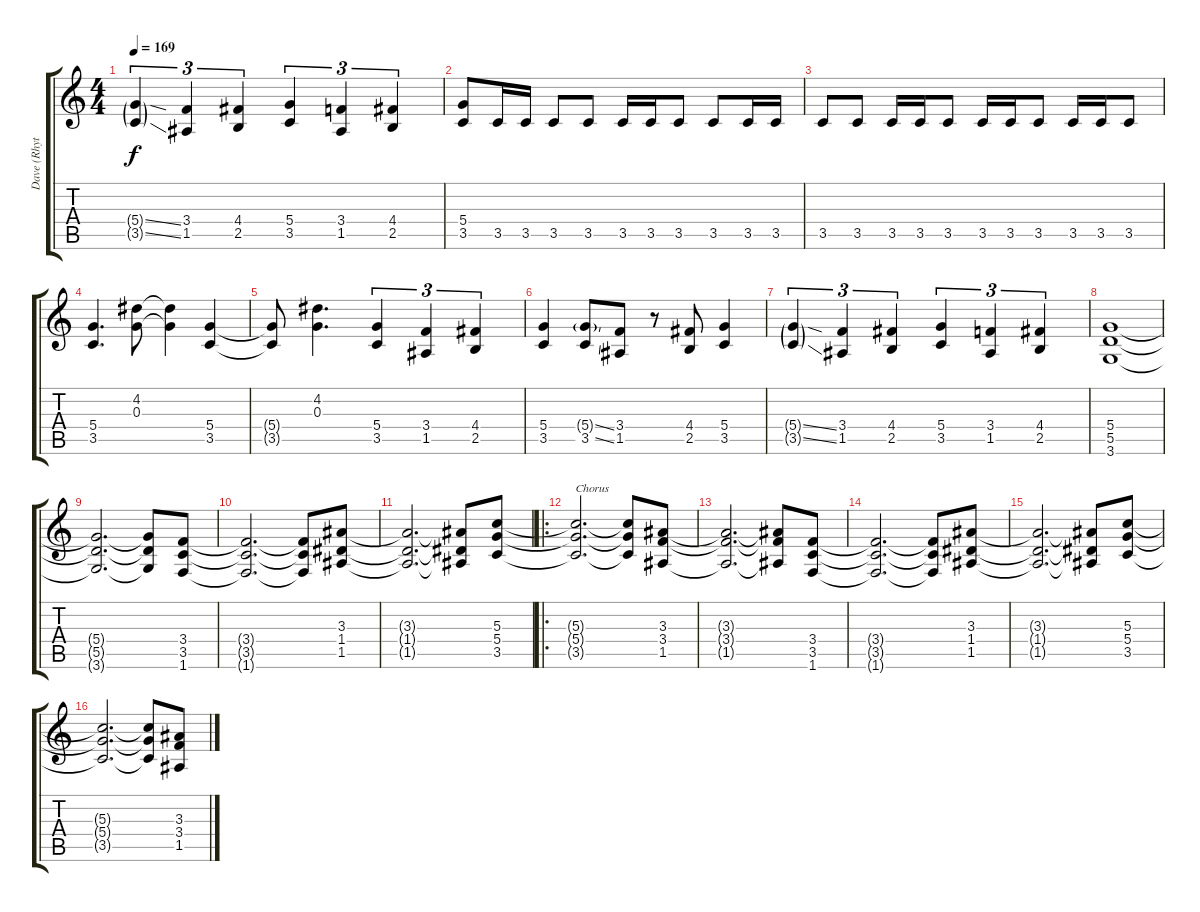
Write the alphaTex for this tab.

\track ("Dave (Rhythm)" "Dave (Rhyt") {instrument distortionguitar}
\staff {score tabs}
\tuning (E4 B3 G3 D3 A2 E2) {hide}
\ts (4 4)
\tempo 169
\clef g2
\ks c
(5.4{ss g} 3.5{ss g}).4{tu (3 2) dy f} (3.4 1.5).4{tu (3 2)} (4.4 2.5).4{tu (3 2)} (5.4 3.5).4{tu (3 2)} (3.4 1.5).4{tu (3 2)} (4.4 2.5).4{tu (3 2)} |
(5.4 3.5).8 3.5.16 3.5.16 3.5.8 3.5.8 3.5.16 3.5.16 3.5.8 3.5.8 3.5.16 3.5.16 |
3.5.8 3.5.8 3.5.16 3.5.16 3.5.8 3.5.16 3.5.16 3.5.8 3.5.16 3.5.16 3.5.8 |
(5.4 3.5).4{d} (4.2 0.3).8 (4.2{t} 0.3{t}).4 (5.4 3.5).4 |
(5.4{t} 3.5{t}).8 (4.2 0.3).4{d} (5.4 3.5).4{tu (3 2)} (3.4 1.5).4{tu (3 2)} (4.4 2.5).4{tu (3 2)} |
(5.4 3.5).4 (5.4{ss g} 3.5{ss}).8 (3.4 1.5).8 r.8 (4.4 2.5).8 (5.4 3.5).4 |
(5.4{ss g} 3.5{ss g}).4{tu (3 2)} (3.4 1.5).4{tu (3 2)} (4.4 2.5).4{tu (3 2)} (5.4 3.5).4{tu (3 2)} (3.4 1.5).4{tu (3 2)} (4.4 2.5).4{tu (3 2)} |
(5.4 5.5 3.6).1 |
(5.4{t} 5.5{t} 3.6{t}).2{d} (5.4{t} 5.5{t} 3.6{t}).8 (3.4 3.5 1.6).8 |
(3.4{t} 3.5{t} 1.6{t}).2{d} (3.4{t} 3.5{t} 1.6{t}).8 (3.3 1.4 1.5).8 |
(3.3{t} 1.4{t} 1.5{t}).2{d} (3.3{t} 1.4{t} 1.5{t}).8 (5.3 5.4 3.5).8 |
\ro
(5.3{t} 5.4{t} 3.5{t}).2{d txt "Chorus"} (5.3{t} 5.4{t} 3.5{t}).8 (3.3 3.4 1.5).8 |
(3.3{t} 3.4{t} 1.5{t}).2{d} (3.3{t} 3.4{t} 1.5{t}).8 (3.4 3.5 1.6).8 |
(3.4{t} 3.5{t} 1.6{t}).2{d} (3.4{t} 3.5{t} 1.6{t}).8 (3.3 1.4 1.5).8 |
(3.3{t} 1.4{t} 1.5{t}).2{d} (3.3{t} 1.4{t} 1.5{t}).8 (5.3 5.4 3.5).8 |
(5.3{t} 5.4{t} 3.5{t}).2{d} (5.3{t} 5.4{t} 3.5{t}).8 (3.3 3.4 1.5).8
